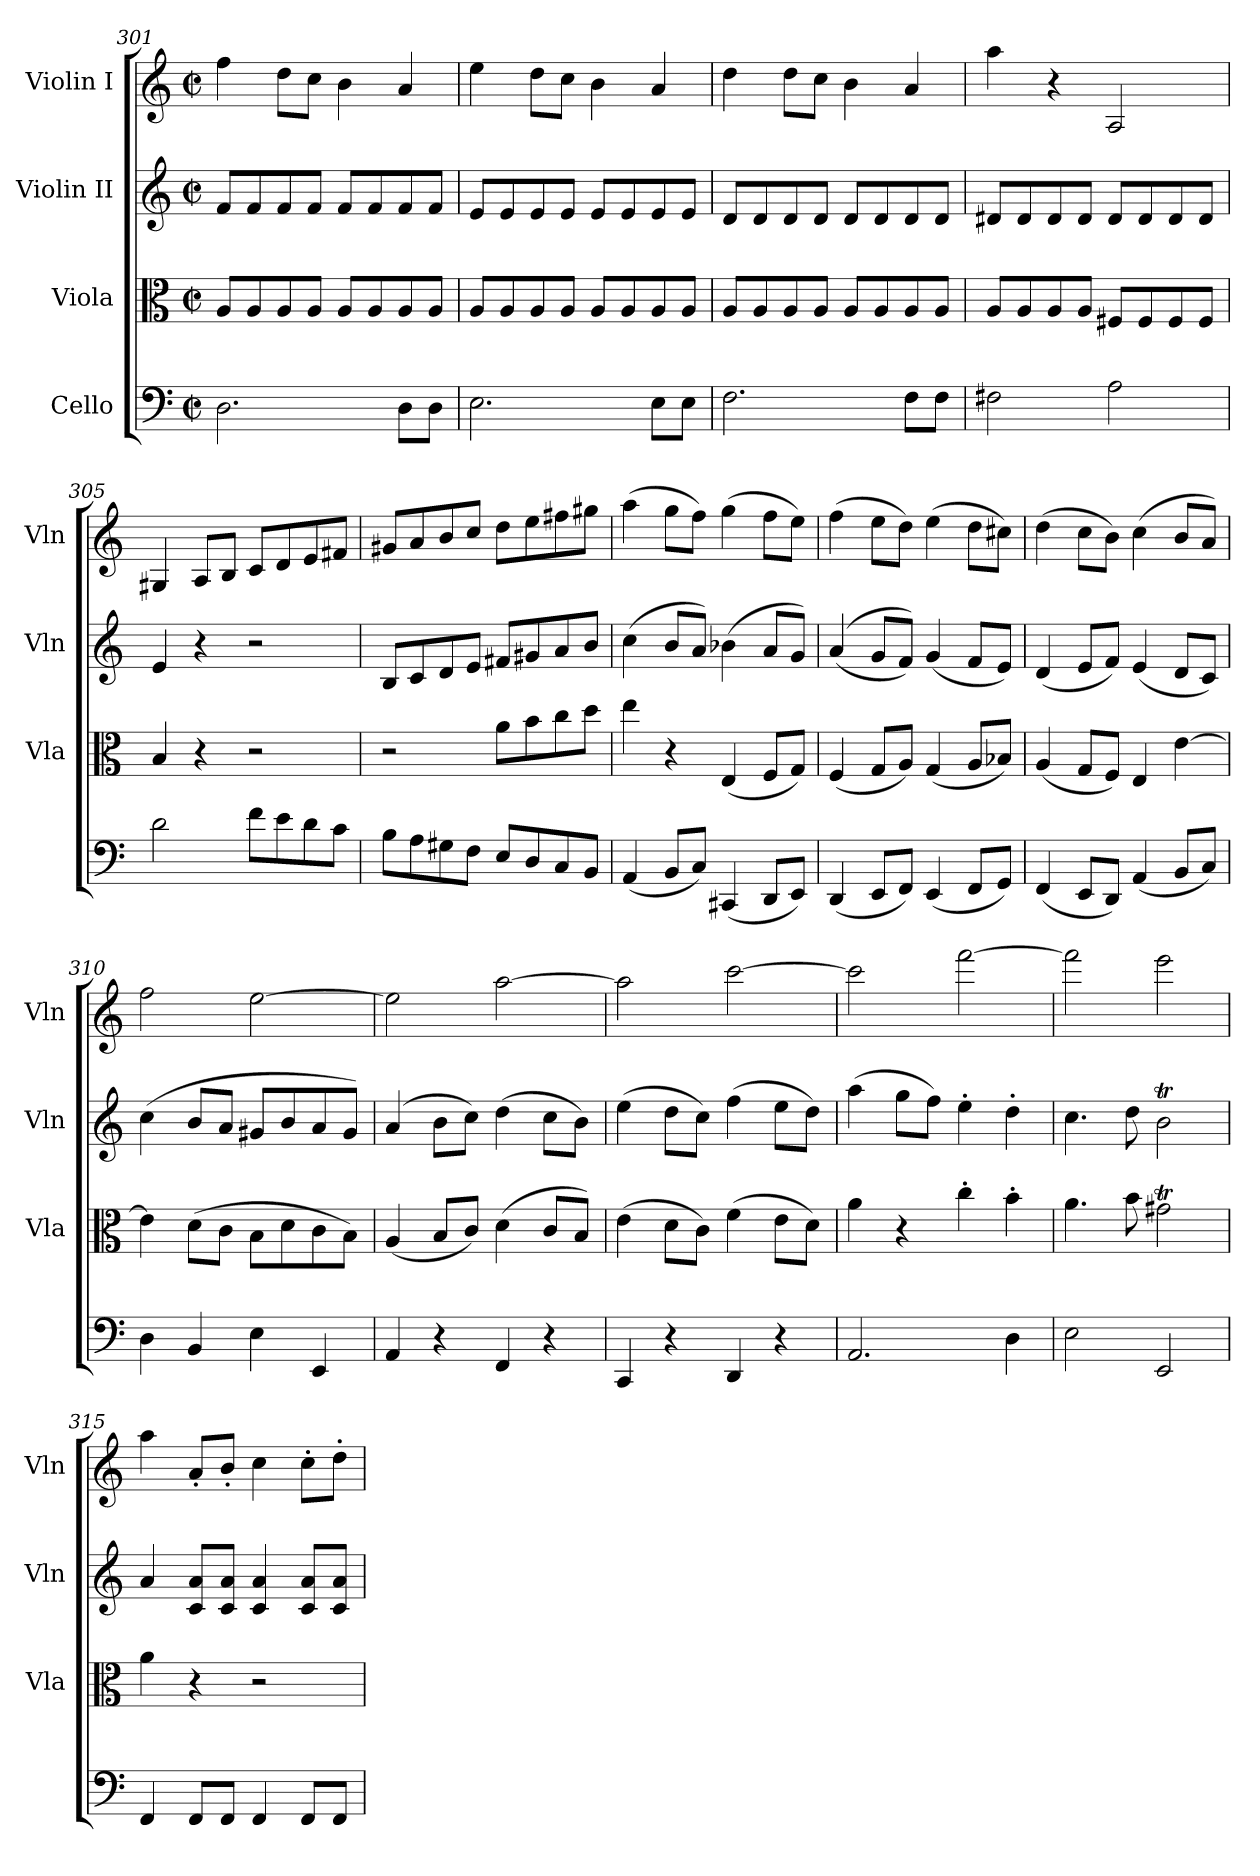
**kern	**kern	**kern	**kern
*part4	*part3	*part2	*part1
*staff4	*staff3	*staff2	*staff1
*I"Cello	*I"Viola	*I"Violin II	*I"Violin I
*	*I'Vla	*I'Vln	*I'Vln
*clefF4	*clefC3	*clefG2	*clefG2
*k[]	*k[]	*k[]	*k[]
*M2/2	*M2/2	*M2/2	*M2/2
*met(c|)	*met(c|)	*met(c|)	*met(c|)
=301	=301	=301	=301
2.D\	8A/L	8f/L	4ff\
.	8A/	8f/	.
.	8A/	8f/	8dd\L
.	8A/J	8f/J	8cc\J
.	8A/L	8f/L	4b\
.	8A/	8f/	.
8D\L	8A/	8f/	4a/
8D\J	8A/J	8f/J	.
=302	=302	=302	=302
2.E\	8A/L	8e/L	4ee\
.	8A/	8e/	.
.	8A/	8e/	8dd\L
.	8A/J	8e/J	8cc\J
.	8A/L	8e/L	4b\
.	8A/	8e/	.
8E\L	8A/	8e/	4a/
8E\J	8A/J	8e/J	.
=303	=303	=303	=303
2.F\	8A/L	8d/L	4dd\
.	8A/	8d/	.
.	8A/	8d/	8dd\L
.	8A/J	8d/J	8cc\J
.	8A/L	8d/L	4b\
.	8A/	8d/	.
8F\L	8A/	8d/	4a/
8F\J	8A/J	8d/J	.
=304	=304	=304	=304
2F#X\	8A/L	8d#X/L	4aa\
.	8A/	8d#/	.
.	8A/	8d#/	4r
.	8A/J	8d#/J	.
2A\	8F#X/L	8d#/L	2A/
.	8F#/	8d#/	.
.	8F#/	8d#/	.
.	8F#/J	8d#/J	.
=305	=305	=305	=305
2d\	4B/	4e/	4G#X/
.	4r	4r	8A/L
.	.	.	8B/J
8f\L	2r	2r	8c/L
8e\	.	.	8d/
8d\	.	.	8e/
8c\J	.	.	8f#X/J
!!LO:LB:g=z
=306	=306	=306	=306
8B\L	2r	8B/L	8g#X/L
8A\	.	8c/	8a/
8G#X\	.	8d/	8b/
8F\J	.	8e/J	8cc/J
8E/L	8a\L	8f#X/L	8dd\L
8D/	8b\	8g#X/	8ee\
8C/	8cc\	8a/	8ff#X\
8BB/J	8dd\J	8b/J	8gg#X\J
=307	=307	=307	=307
(<4AA/	4ee\	(>4cc\	(>4aa\
8BB/L	4r	8b/L	8gg\L
8C/J)	.	8a/J)	8ff\J)
(<4CC#X/	(<4E/	(>4b-X\	(>4gg\
8DD/L	8F/L	8a/L	8ff\L
8EE/J)	8G/J)	8g/J)	8ee\J)
=308	=308	=308	=308
(<4DD/	(<4F/	(<(<4a/	(>4ff\
8EE/L	8G/L	8g/L	8ee\L
8FF/J)	8A/J)	8f/J))	8dd\J)
(<4EE/	(<4G/	(<4g/	(>4ee\
8FF/L	8A/L	8f/L	8dd\L
8GG/J)	8B-X/J)	8e/J)	8cc#X\J)
=309	=309	=309	=309
(<4FF/	(<4A/	(<4d/	(>4dd\
8EE/L	8G/L	8e/L	8cc\L
8DD/J)	8F/J)	8f/J)	8b\J)
(<4AA/	4E/	(<4e/	(>4cc\
8BB/L	[4e\	8d/L	8b/L
8C/J)	.	8c/J)	8a/J)
=310	=310	=310	=310
4D\	4e\]	(>4cc\	2ff\
4BB/	(>8d\L	8b/L	.
.	8c\J	8a/J	.
4E\	8B\L	8g#X/L	[2ee\
.	8d\	8b/	.
4EE/	8c\	8a/	.
.	8B\J)	8g#/J)	.
=311	=311	=311	=311
4AA/	(<4A/	(>4a/	2ee\]
4r	8B/L	8b\L	.
.	8c/J)	8cc\J)	.
4FF/	(>4d\	(>4dd\	[2aa\
4r	8c/L	8cc\L	.
.	8B/J)	8b\J)	.
=312	=312	=312	=312
4CC/	(>4e\	(>4ee\	2aa\]
4r	8d\L	8dd\L	.
.	8c\J)	8cc\J)	.
4DD/	(>4f\	(>4ff\	[2ccc\
4r	8e\L	8ee\L	.
.	8d\J)	8dd\J)	.
=313	=313	=313	=313
2.AA/	4a\	(>4aa\	2ccc\]
.	4r	8gg\L	.
.	.	8ff\J)	.
.	4cc'\	4ee'\	[2fff\
4D\	4b'\	4dd'\	.
=314	=314	=314	=314
2E\	4.a\	4.cc\	2fff\]
.	8b\	8dd\	.
2EE/	2g#Xt\	2bt\	2eee\
=315	=315	=315	=315
4FF/	4a\	4a/	4aa\
8FF/L	4r	8c/ 8a/L	8a'/L
8FF/J	.	8c/ 8a/J	8b'/J
4FF/	2r	4c/ 4a/	4cc\
8FF/L	.	8c/ 8a/L	8cc'\L
8FF/J	.	8c/ 8a/J	8dd'\J
=	=	=	=
*-	*-	*-	*-
